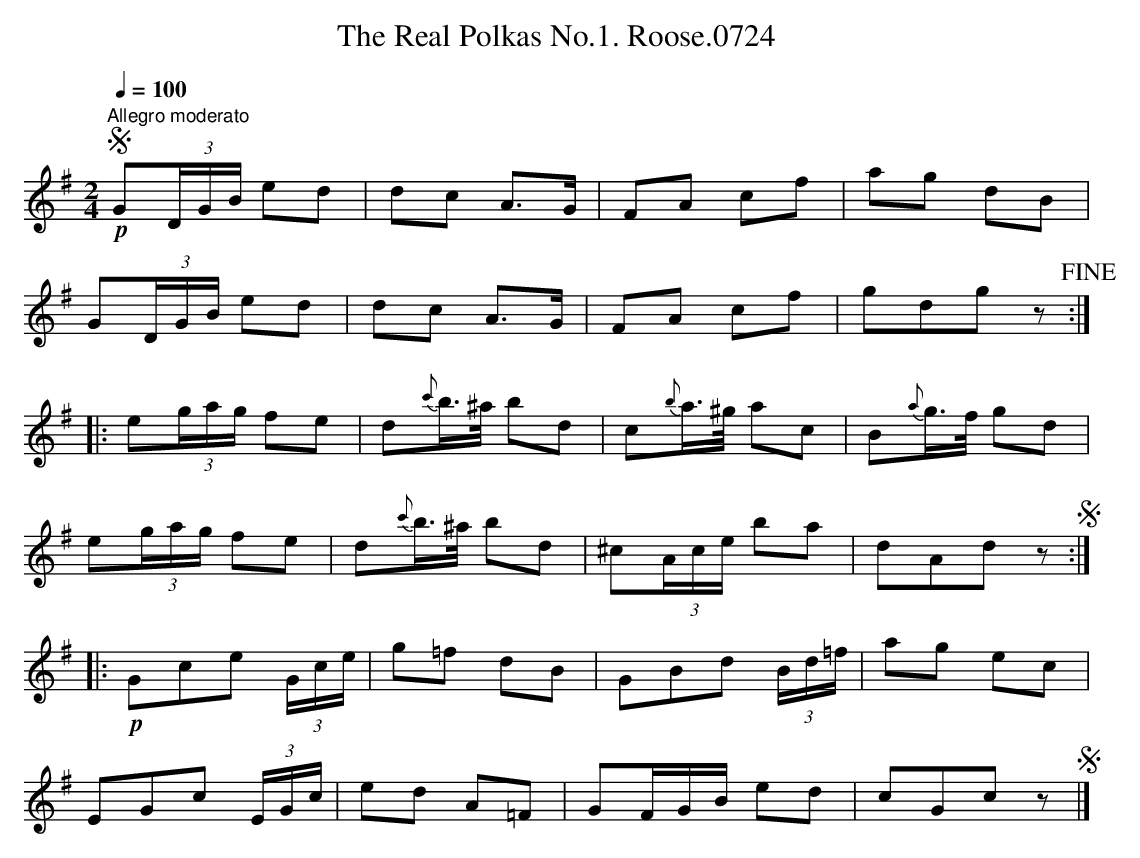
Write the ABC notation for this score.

X:1
T:Real Polkas No.1. Roose.0724, The
M:2/4
L:1/8
Q:1/4=100
K:G
S!p!"Allegro moderato" G(3D/G/B/ ed | dc A>G | FA cf | ag dB |
G(3D/G/B/ ed | dc A>G | FA cf | gdgz !fine!:|
|: e(3g/a/g/ fe | d{c'}b/>^a/ bd | c{b}a/>^g/ ac | B{a}g/>f/ gd |
e(3g/a/g/ fe | d{c'}b/>^a/ bd | ^c(3A/c/e/ ba | dAdz S :|
|: !p!Gce (3G/c/e/ | g=f dB | GBd (3B/d/=f/ | ag ec |
EGc (3E/G/c/ | ed A=F | G=(3F/G/B/ ed | cGc z S|]
